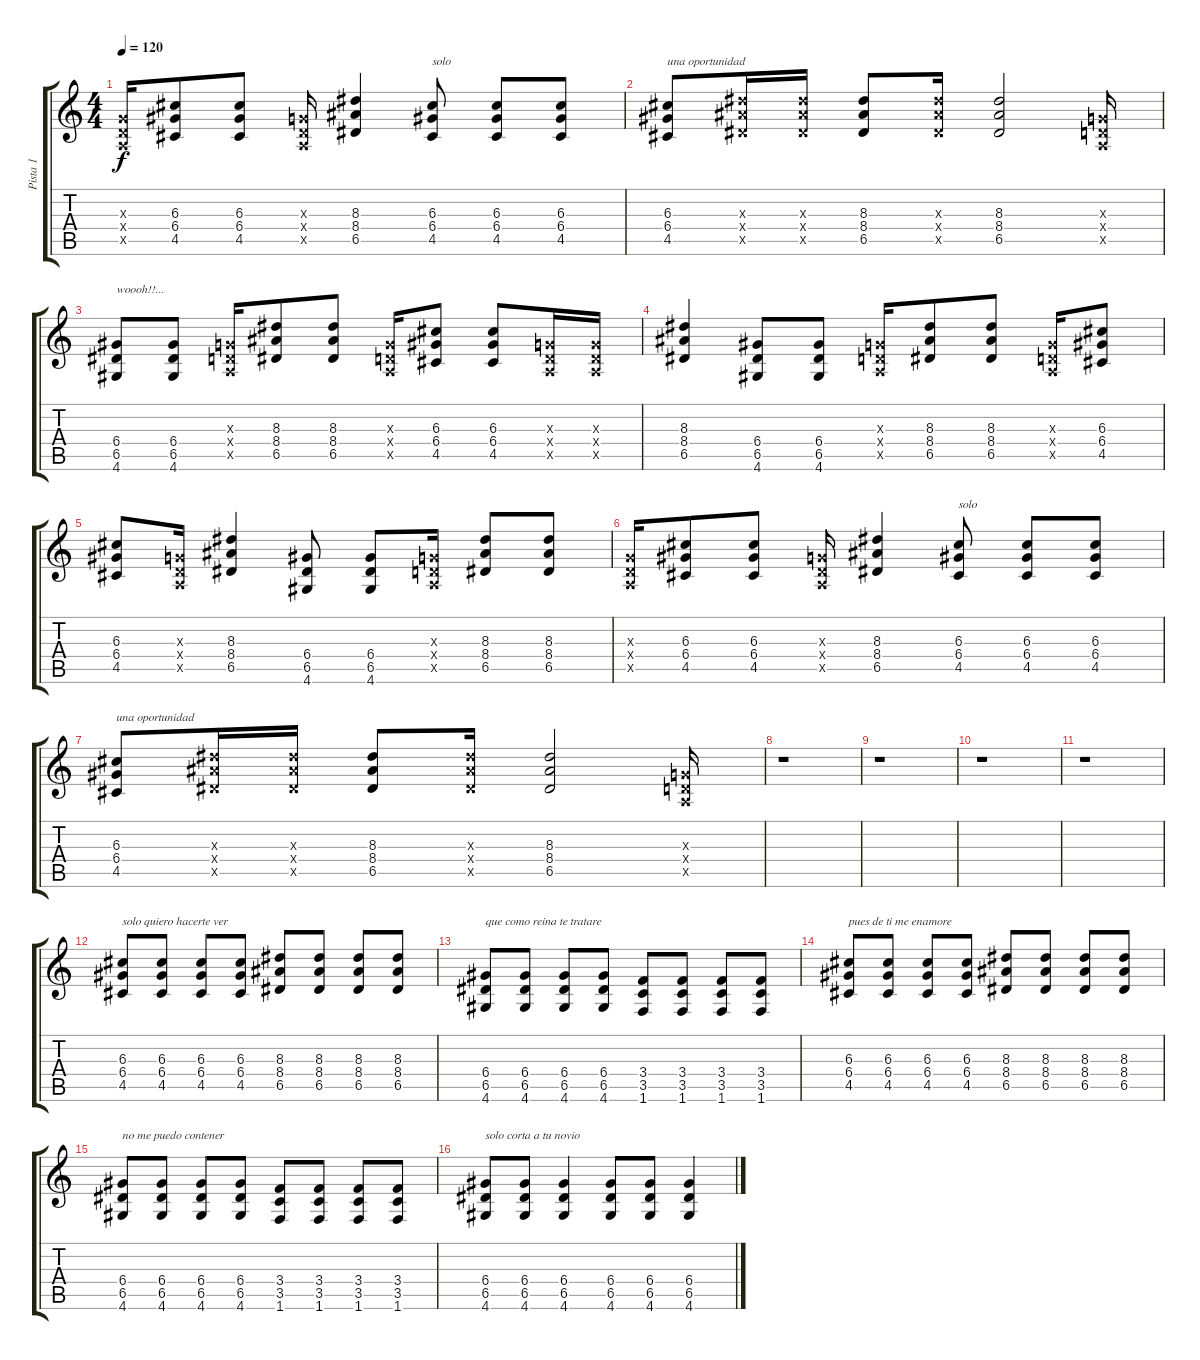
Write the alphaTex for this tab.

\track ("Pista 1" "Pista 1") {instrument distortionguitar}
\staff {score tabs}
\tuning (E4 B3 G3 D3 A2 E2) {hide}
\ts (4 4)
\tempo 120
\clef g2
\ks c
(0.3{x} 0.4{x} 0.5{x}).16{dy f} (6.3 6.4 4.5).8 (6.3 6.4 4.5).8 (0.3{x} 0.4{x} 0.5{x}).16 (8.3 8.4 6.5).4 (6.3 6.4 4.5).8{txt "solo "} (6.3 6.4 4.5).8 (6.3 6.4 4.5).8 |
(6.3 6.4 4.5).8{txt "una oportunidad"} (8.3{x} 8.4{x} 6.5{x}).16 (8.3{x} 8.4{x} 6.5{x}).16 (8.3 8.4 6.5).8 (8.3{x} 8.4{x} 6.5{x}).16 (8.3 8.4 6.5).2 (0.3{x} 0.4{x} 0.5{x}).16 |
(6.4 6.5 4.6).8{txt "woooh!!..."} (6.4 6.5 4.6).8 (0.3{x} 0.4{x} 0.5{x}).16 (8.3 8.4 6.5).8 (8.3 8.4 6.5).8 (0.3{x} 0.4{x} 0.5{x}).16 (6.3 6.4 4.5).8 (6.3 6.4 4.5).8 (0.3{x} 0.4{x} 0.5{x}).16 (0.3{x} 0.4{x} 0.5{x}).16 |
(8.3 8.4 6.5).4 (6.4 6.5 4.6).8 (6.4 6.5 4.6).8 (0.3{x} 0.4{x} 0.5{x}).16 (8.3 8.4 6.5).8 (8.3 8.4 6.5).8 (0.3{x} 0.4{x} 0.5{x}).16 (6.3 6.4 4.5).8 |
(6.3 6.4 4.5).8 (0.3{x} 0.4{x} 0.5{x}).16 (8.3 8.4 6.5).4 (6.4 6.5 4.6).8 (6.4 6.5 4.6).8 (0.3{x} 0.4{x} 0.5{x}).16 (8.3 8.4 6.5).8 (8.3 8.4 6.5).8 |
(0.3{x} 0.4{x} 0.5{x}).16 (6.3 6.4 4.5).8 (6.3 6.4 4.5).8 (0.3{x} 0.4{x} 0.5{x}).16 (8.3 8.4 6.5).4 (6.3 6.4 4.5).8{txt "solo"} (6.3 6.4 4.5).8 (6.3 6.4 4.5).8 |
(6.3 6.4 4.5).8{txt "una oportunidad"} (8.3{x} 8.4{x} 6.5{x}).16 (8.3{x} 8.4{x} 6.5{x}).16 (8.3 8.4 6.5).8 (8.3{x} 8.4{x} 6.5{x}).16 (8.3 8.4 6.5).2 (0.3{x} 0.4{x} 0.5{x}).16 |
r.1 |
r.1 |
r.1 |
r.1 |
(6.3 6.4 4.5).8{txt "solo quiero hacerte ver "} (6.3 6.4 4.5).8 (6.3 6.4 4.5).8 (6.3 6.4 4.5).8 (8.3 8.4 6.5).8 (8.3 8.4 6.5).8 (8.3 8.4 6.5).8 (8.3 8.4 6.5).8 |
(6.4 6.5 4.6).8{txt "que como reina te tratare"} (6.4 6.5 4.6).8 (6.4 6.5 4.6).8 (6.4 6.5 4.6).8 (3.4 3.5 1.6).8 (3.4 3.5 1.6).8 (3.4 3.5 1.6).8 (3.4 3.5 1.6).8 |
(6.3 6.4 4.5).8{txt "pues de ti me enamore"} (6.3 6.4 4.5).8 (6.3 6.4 4.5).8 (6.3 6.4 4.5).8 (8.3 8.4 6.5).8 (8.3 8.4 6.5).8 (8.3 8.4 6.5).8 (8.3 8.4 6.5).8 |
(6.4 6.5 4.6).8{txt "no me puedo contener"} (6.4 6.5 4.6).8 (6.4 6.5 4.6).8 (6.4 6.5 4.6).8 (3.4 3.5 1.6).8 (3.4 3.5 1.6).8 (3.4 3.5 1.6).8 (3.4 3.5 1.6).8 |
(6.4 6.5 4.6).8{txt "solo corta a tu novio"} (6.4 6.5 4.6).8 (6.4 6.5 4.6).4 (6.4 6.5 4.6).8 (6.4 6.5 4.6).8 (6.4 6.5 4.6).4
